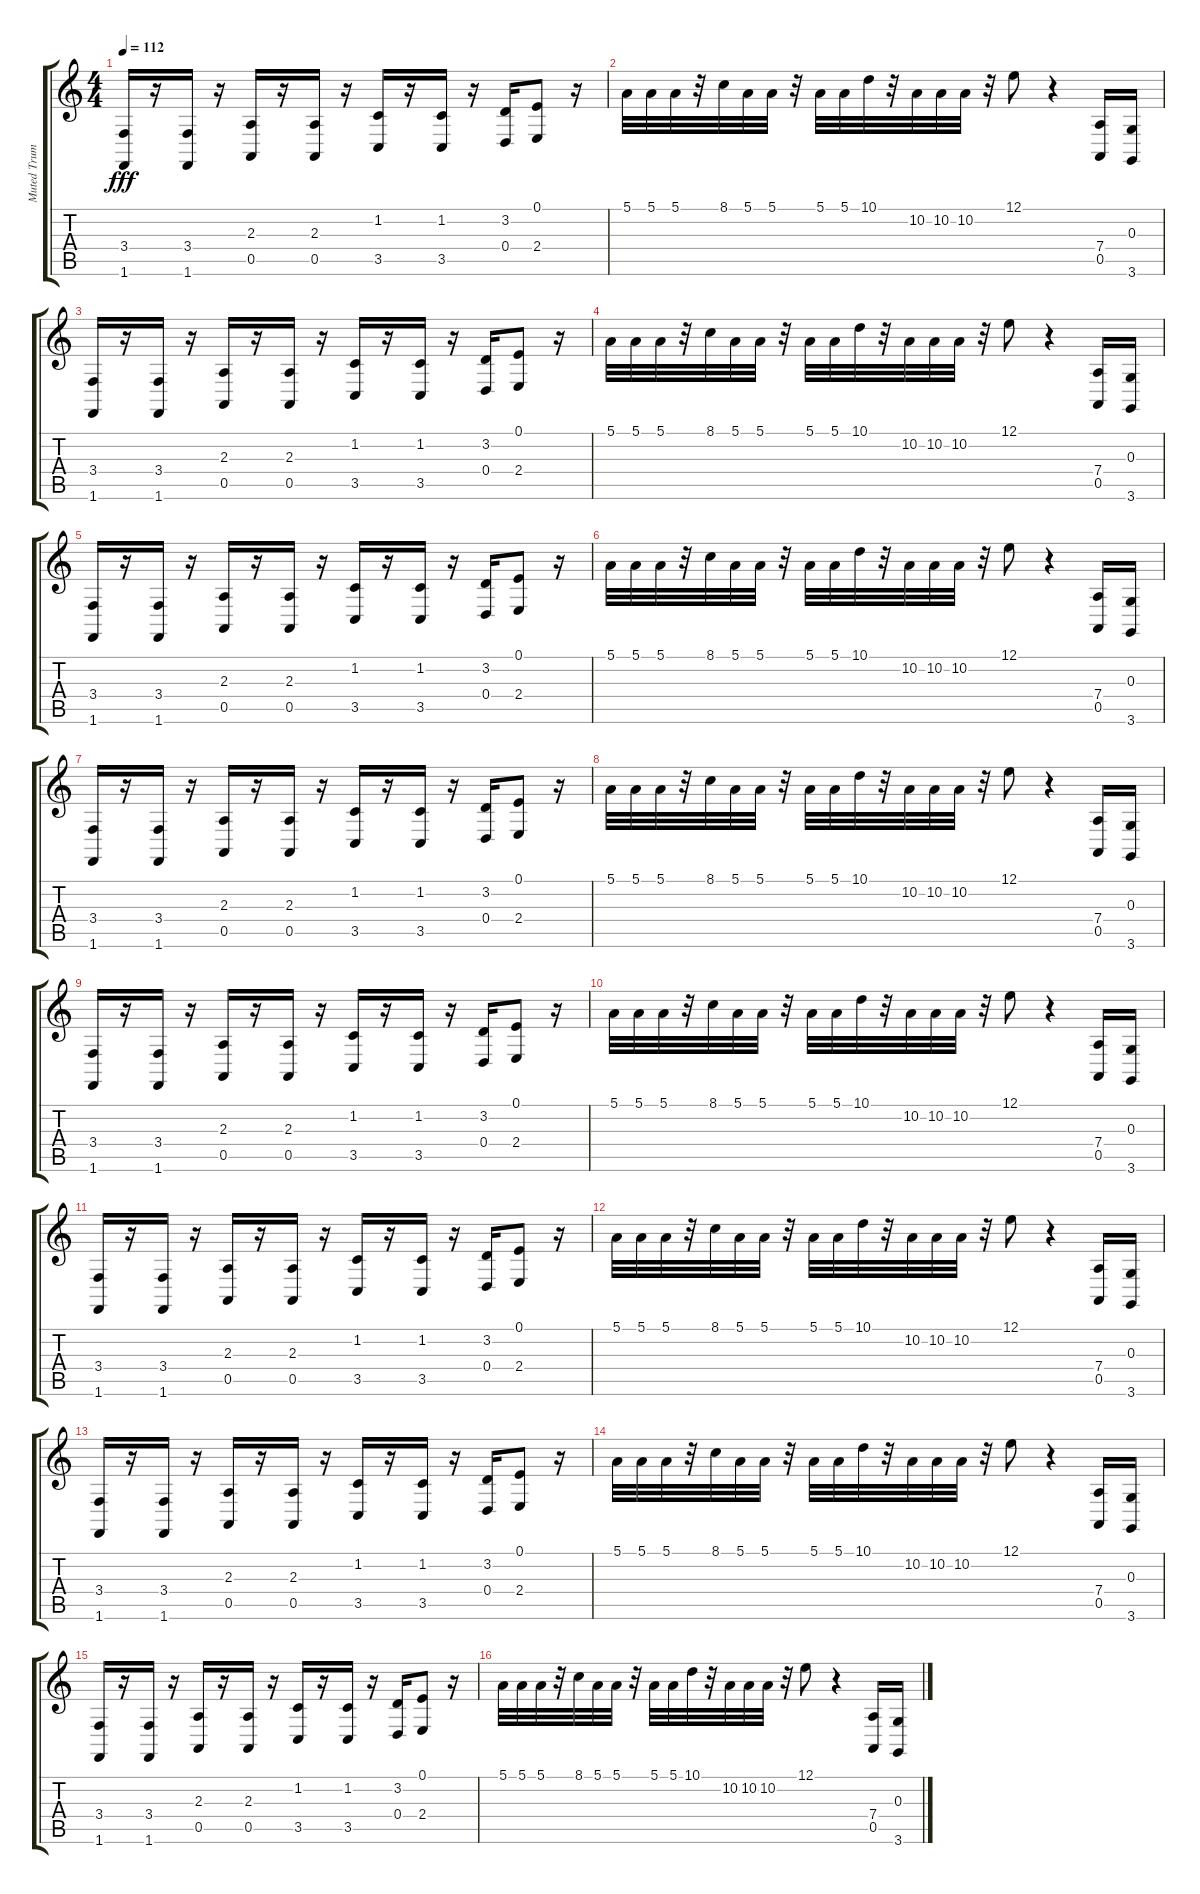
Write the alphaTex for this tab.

\track ("Muted Trumpet-2" "Muted Trum") {instrument trumpet}
\staff {score tabs}
\tuning (E4 B3 G3 D3 A2 E2) {hide}
\ts (4 4)
\tempo 112
\clef g2
\ks c
(3.4 1.6).16{dy fff} r.16 (3.4 1.6).16 r.16 (2.3 0.5).16 r.16 (2.3 0.5).16 r.16 (1.2 3.5).16 r.16 (1.2 3.5).16 r.16 (3.2 0.4).16 (0.1 2.4).8 r.16 |
5.1.32 5.1.32 5.1.32 r.32 8.1.32 5.1.32 5.1.32 r.32 5.1.32 5.1.32 10.1.32 r.32 10.2.32 10.2.32 10.2.32 r.32 12.1.8 r.4 (7.4 0.5).16 (0.3 3.6).16 |
(3.4 1.6).16 r.16 (3.4 1.6).16 r.16 (2.3 0.5).16 r.16 (2.3 0.5).16 r.16 (1.2 3.5).16 r.16 (1.2 3.5).16 r.16 (3.2 0.4).16 (0.1 2.4).8 r.16 |
5.1.32 5.1.32 5.1.32 r.32 8.1.32 5.1.32 5.1.32 r.32 5.1.32 5.1.32 10.1.32 r.32 10.2.32 10.2.32 10.2.32 r.32 12.1.8 r.4 (7.4 0.5).16 (0.3 3.6).16 |
(3.4 1.6).16 r.16 (3.4 1.6).16 r.16 (2.3 0.5).16 r.16 (2.3 0.5).16 r.16 (1.2 3.5).16 r.16 (1.2 3.5).16 r.16 (3.2 0.4).16 (0.1 2.4).8 r.16 |
5.1.32 5.1.32 5.1.32 r.32 8.1.32 5.1.32 5.1.32 r.32 5.1.32 5.1.32 10.1.32 r.32 10.2.32 10.2.32 10.2.32 r.32 12.1.8 r.4 (7.4 0.5).16 (0.3 3.6).16 |
(3.4 1.6).16 r.16 (3.4 1.6).16 r.16 (2.3 0.5).16 r.16 (2.3 0.5).16 r.16 (1.2 3.5).16 r.16 (1.2 3.5).16 r.16 (3.2 0.4).16 (0.1 2.4).8 r.16 |
5.1.32 5.1.32 5.1.32 r.32 8.1.32 5.1.32 5.1.32 r.32 5.1.32 5.1.32 10.1.32 r.32 10.2.32 10.2.32 10.2.32 r.32 12.1.8 r.4 (7.4 0.5).16 (0.3 3.6).16 |
(3.4 1.6).16 r.16 (3.4 1.6).16 r.16 (2.3 0.5).16 r.16 (2.3 0.5).16 r.16 (1.2 3.5).16 r.16 (1.2 3.5).16 r.16 (3.2 0.4).16 (0.1 2.4).8 r.16 |
5.1.32 5.1.32 5.1.32 r.32 8.1.32 5.1.32 5.1.32 r.32 5.1.32 5.1.32 10.1.32 r.32 10.2.32 10.2.32 10.2.32 r.32 12.1.8 r.4 (7.4 0.5).16 (0.3 3.6).16 |
(3.4 1.6).16 r.16 (3.4 1.6).16 r.16 (2.3 0.5).16 r.16 (2.3 0.5).16 r.16 (1.2 3.5).16 r.16 (1.2 3.5).16 r.16 (3.2 0.4).16 (0.1 2.4).8 r.16 |
5.1.32 5.1.32 5.1.32 r.32 8.1.32 5.1.32 5.1.32 r.32 5.1.32 5.1.32 10.1.32 r.32 10.2.32 10.2.32 10.2.32 r.32 12.1.8 r.4 (7.4 0.5).16 (0.3 3.6).16 |
(3.4 1.6).16 r.16 (3.4 1.6).16 r.16 (2.3 0.5).16 r.16 (2.3 0.5).16 r.16 (1.2 3.5).16 r.16 (1.2 3.5).16 r.16 (3.2 0.4).16 (0.1 2.4).8 r.16 |
5.1.32 5.1.32 5.1.32 r.32 8.1.32 5.1.32 5.1.32 r.32 5.1.32 5.1.32 10.1.32 r.32 10.2.32 10.2.32 10.2.32 r.32 12.1.8 r.4 (7.4 0.5).16 (0.3 3.6).16 |
(3.4 1.6).16 r.16 (3.4 1.6).16 r.16 (2.3 0.5).16 r.16 (2.3 0.5).16 r.16 (1.2 3.5).16 r.16 (1.2 3.5).16 r.16 (3.2 0.4).16 (0.1 2.4).8 r.16 |
5.1.32 5.1.32 5.1.32 r.32 8.1.32 5.1.32 5.1.32 r.32 5.1.32 5.1.32 10.1.32 r.32 10.2.32 10.2.32 10.2.32 r.32 12.1.8 r.4 (7.4 0.5).16 (0.3 3.6).16
